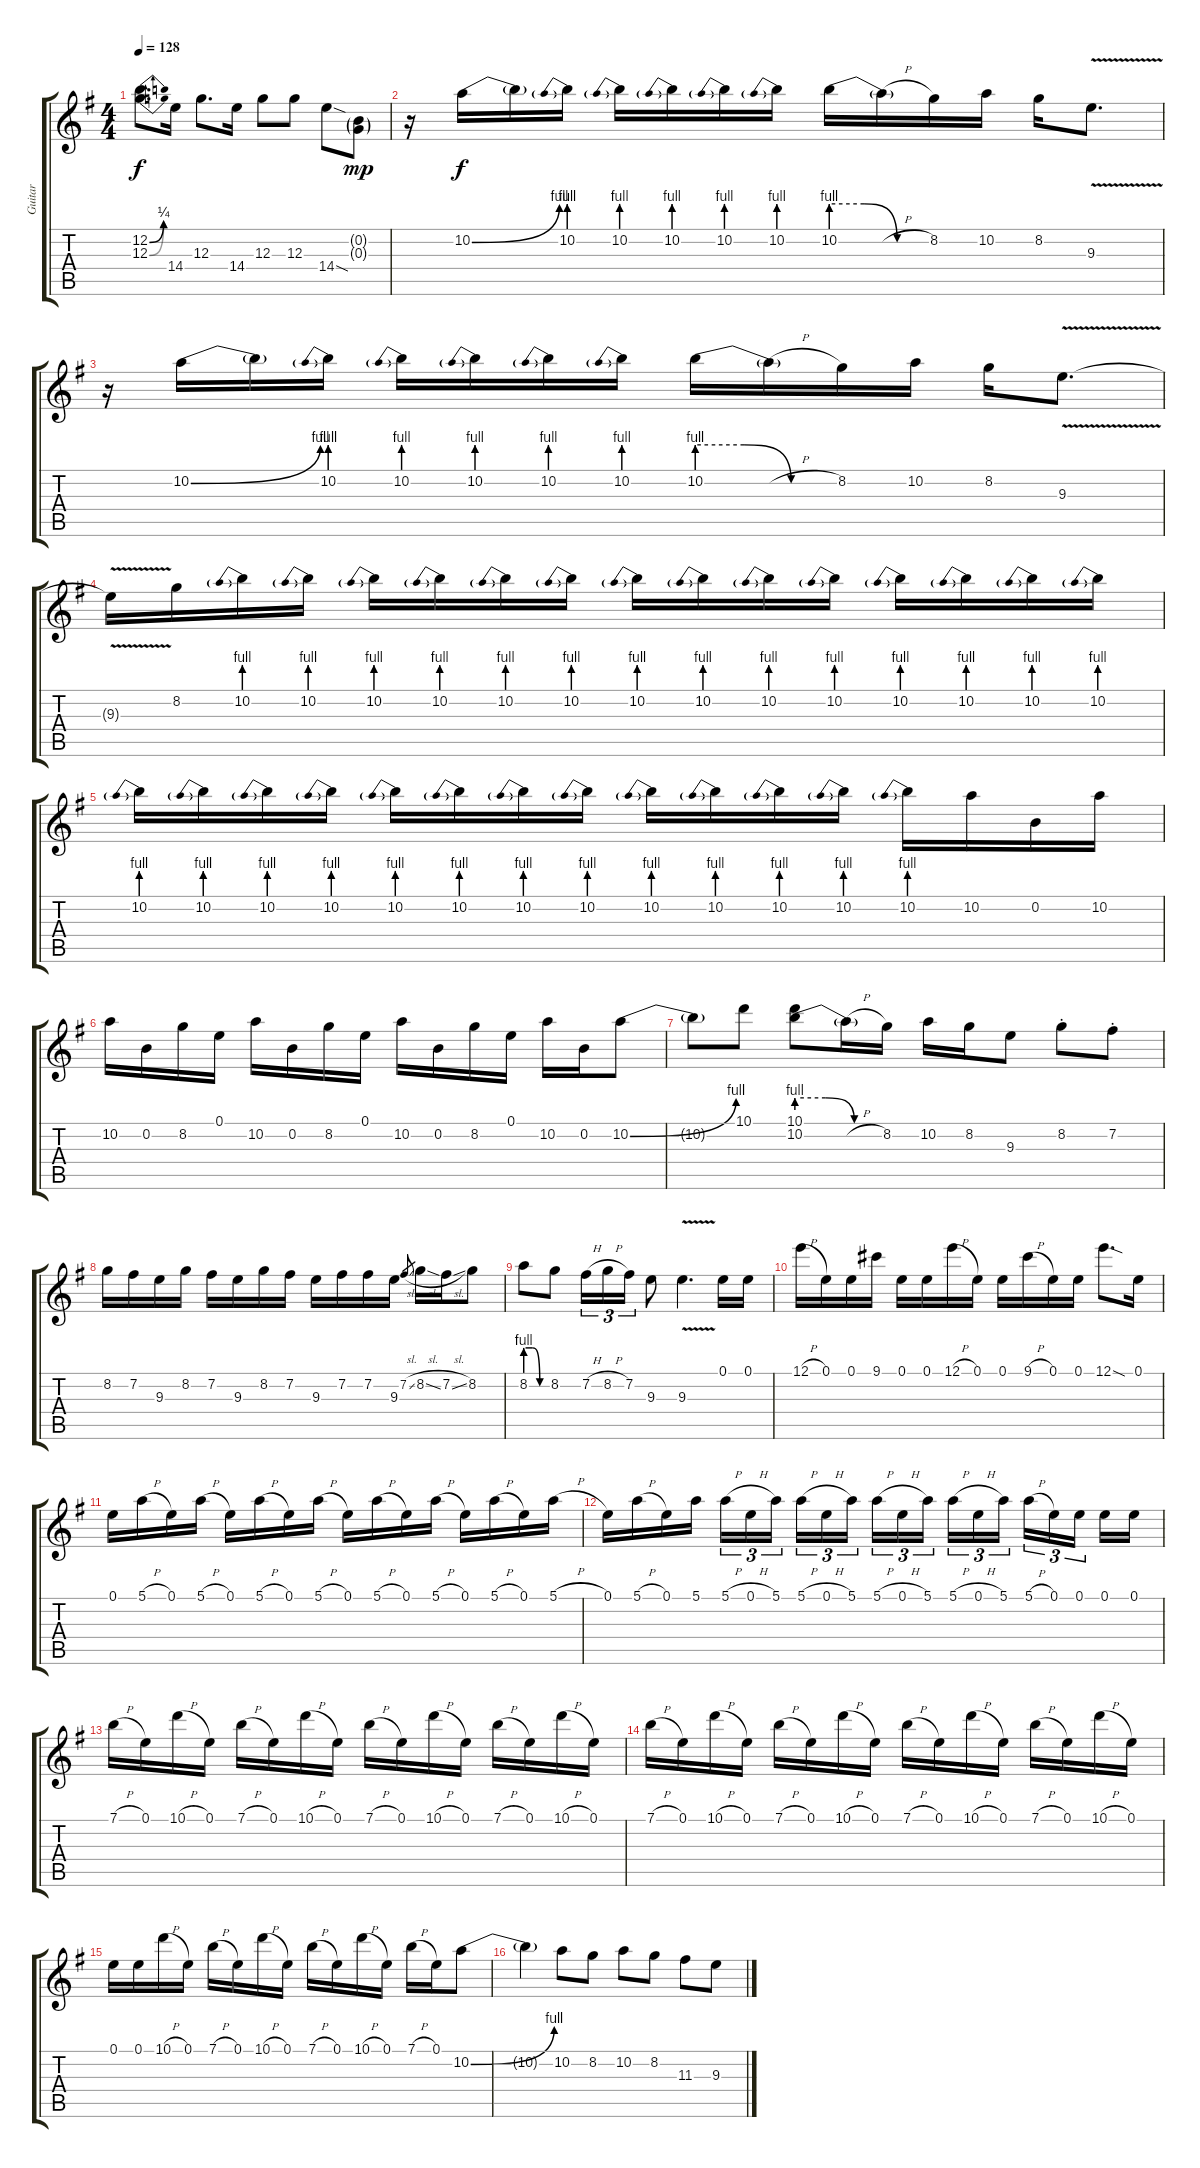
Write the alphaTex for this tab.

\track ("Guitar" "Guitar") {instrument overdrivenguitar}
\staff {score tabs}
\tuning (E4 B3 G3 D3 A2 E2) {hide}
\ts (4 4)
\tempo 128
\clef g2
\ks g
(12.2{be (bend 0 0 60 1)} 12.3{be (bend 0 0 60 1)}).8{d dy f} 14.4.16 12.3.8{d} 14.4.16 12.3.8 12.3.8 14.4{sod}.8 (0.2{g} 0.3{g}).8{dy mp} |
r.16 10.2{be (bend 0 0 60 4)}.16{dy f} 10.2{t}.16 10.2{be (prebend 0 4 60 4)}.16 10.2{be (prebend 0 4 60 4)}.16 10.2{be (prebend 0 4 60 4)}.16 10.2{be (prebend 0 4 60 4)}.16 10.2{be (prebend 0 4 60 4)}.16 10.2{be (custom 0 4 20 4 40 0 60 0)}.16 10.2{h t}.16 8.2.16 10.2.16 8.2.16 9.3{v}.8{d} |
r.16 10.2{be (bend 0 0 60 4)}.16 10.2{t}.16 10.2{be (prebend 0 4 60 4)}.16 10.2{be (prebend 0 4 60 4)}.16 10.2{be (prebend 0 4 60 4)}.16 10.2{be (prebend 0 4 60 4)}.16 10.2{be (prebend 0 4 60 4)}.16 10.2{be (custom 0 4 20 4 40 0 60 0)}.16 10.2{h t}.16 8.2.16 10.2.16 8.2.16 9.3{v}.8{d} |
9.3{v t}.16 8.2.16 10.2{be (prebend 0 4 60 4)}.16 10.2{be (prebend 0 4 60 4)}.16 10.2{be (prebend 0 4 60 4)}.16 10.2{be (prebend 0 4 60 4)}.16 10.2{be (prebend 0 4 60 4)}.16 10.2{be (prebend 0 4 60 4)}.16 10.2{be (prebend 0 4 60 4)}.16 10.2{be (prebend 0 4 60 4)}.16 10.2{be (prebend 0 4 60 4)}.16 10.2{be (prebend 0 4 60 4)}.16 10.2{be (prebend 0 4 60 4)}.16 10.2{be (prebend 0 4 60 4)}.16 10.2{be (prebend 0 4 60 4)}.16 10.2{be (prebend 0 4 60 4)}.16 |
10.2{be (prebend 0 4 60 4)}.16 10.2{be (prebend 0 4 60 4)}.16 10.2{be (prebend 0 4 60 4)}.16 10.2{be (prebend 0 4 60 4)}.16 10.2{be (prebend 0 4 60 4)}.16 10.2{be (prebend 0 4 60 4)}.16 10.2{be (prebend 0 4 60 4)}.16 10.2{be (prebend 0 4 60 4)}.16 10.2{be (prebend 0 4 60 4)}.16 10.2{be (prebend 0 4 60 4)}.16 10.2{be (prebend 0 4 60 4)}.16 10.2{be (prebend 0 4 60 4)}.16 10.2{be (prebend 0 4 60 4)}.16 10.2.16 0.2.16 10.2.16 |
10.2.16 0.2.16 8.2.16 0.1.16 10.2.16 0.2.16 8.2.16 0.1.16 10.2.16 0.2.16 8.2.16 0.1.16 10.2.16 0.2.16 10.2{be (bend 0 0 60 4)}.8 |
10.2{t}.8 10.1.8 (10.1 10.2{be (custom 0 4 20 4 40 0 60 0)}).8 10.2{h t}.16 8.2.16 10.2.16 8.2.16 9.3.8 8.2{st}.8 7.2{st}.8 |
8.2.16 7.2.16 9.3.16 8.2.16 7.2.16 9.3.16 8.2.16 7.2.16 9.3.16 7.2.16 7.2.16 9.3.16 7.2{sl}.8{gr} 8.2{sl}.16 7.2{sl}.16 8.2.8 |
8.2{be (custom 0 4 20 4 40 0 60 0)}.8 8.2.8 7.2{h}.16{tu (3 2)} 8.2{h}.16{tu (3 2)} 7.2.16{tu (3 2)} 9.3.8 9.3{v}.4{d} 0.1.16 0.1.16 |
12.1{h}.16 0.1.16 0.1.16 9.1.16 0.1.16 0.1.16 12.1{h}.16 0.1.16 0.1.16 9.1{h}.16 0.1.16 0.1.16 12.1{sod}.8{d} 0.1.16 |
0.1.16 5.1{h}.16 0.1.16 5.1{h}.16 0.1.16 5.1{h}.16 0.1.16 5.1{h}.16 0.1.16 5.1{h}.16 0.1.16 5.1{h}.16 0.1.16 5.1{h}.16 0.1.16 5.1{h}.16 |
0.1.16 5.1{h}.16 0.1.16 5.1.16 5.1{h}.16{tu (3 2)} 0.1{h}.16{tu (3 2)} 5.1.16{tu (3 2) beam splitsecondary} 5.1{h}.16{tu (3 2)} 0.1{h}.16{tu (3 2)} 5.1.16{tu (3 2)} 5.1{h}.16{tu (3 2)} 0.1{h}.16{tu (3 2)} 5.1.16{tu (3 2) beam splitsecondary} 5.1{h}.16{tu (3 2)} 0.1{h}.16{tu (3 2)} 5.1.16{tu (3 2)} 5.1{h}.16{tu (3 2)} 0.1.16{tu (3 2)} 0.1.16{tu (3 2) beam splitsecondary} 0.1.16 0.1.16 |
7.1{h}.16 0.1.16 10.1{h}.16 0.1.16 7.1{h}.16 0.1.16 10.1{h}.16 0.1.16 7.1{h}.16 0.1.16 10.1{h}.16 0.1.16 7.1{h}.16 0.1.16 10.1{h}.16 0.1.16 |
7.1{h}.16 0.1.16 10.1{h}.16 0.1.16 7.1{h}.16 0.1.16 10.1{h}.16 0.1.16 7.1{h}.16 0.1.16 10.1{h}.16 0.1.16 7.1{h}.16 0.1.16 10.1{h}.16 0.1.16 |
0.1.16 0.1.16 10.1{h}.16 0.1.16 7.1{h}.16 0.1.16 10.1{h}.16 0.1.16 7.1{h}.16 0.1.16 10.1{h}.16 0.1.16 7.1{h}.16 0.1.16 10.2{be (bend 0 0 60 4)}.8 |
10.2{t}.4 10.2.8 8.2.8 10.2.8 8.2.8 11.3.8 9.3.8
